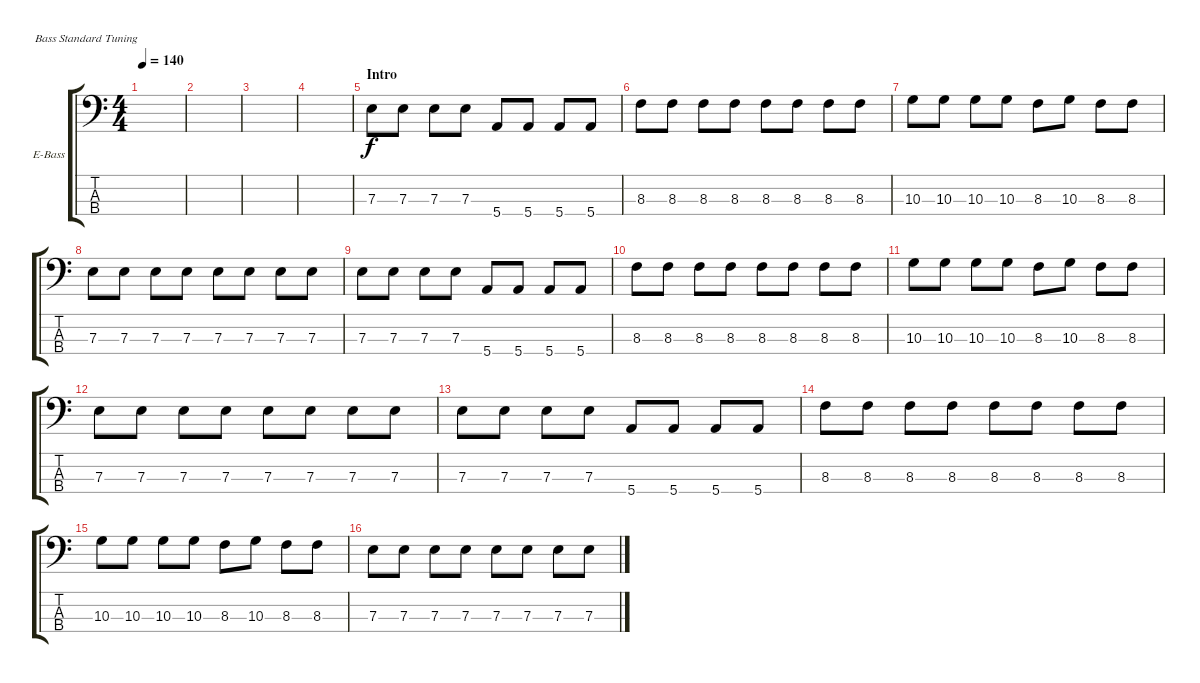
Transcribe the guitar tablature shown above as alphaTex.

\bracketExtendMode groupsimilarinstruments
\firstSystemTrackNameOrientation horizontal
\otherSystemsTrackNameOrientation horizontal
\track ("Spor 3" "E-Bass") {instrument electricbasspick}
\staff {score tabs}
\tuning (G2 D2 A1 E1)
\ts (4 4)
\tempo 140
\clef f4
\ks c
|
|
|
|
\section ("" "Intro")
7.3.8 7.3.8 7.3.8 7.3.8 5.4.8 5.4.8 5.4.8 5.4.8 |
8.3.8 8.3.8 8.3.8 8.3.8 8.3.8 8.3.8 8.3.8 8.3.8 |
10.3.8 10.3.8 10.3.8 10.3.8 8.3.8 10.3.8 8.3.8 8.3.8 |
7.3.8 7.3.8 7.3.8 7.3.8 7.3.8 7.3.8 7.3.8 7.3.8 |
7.3.8 7.3.8 7.3.8 7.3.8 5.4.8 5.4.8 5.4.8 5.4.8 |
8.3.8 8.3.8 8.3.8 8.3.8 8.3.8 8.3.8 8.3.8 8.3.8 |
10.3.8 10.3.8 10.3.8 10.3.8 8.3.8 10.3.8 8.3.8 8.3.8 |
7.3.8 7.3.8 7.3.8 7.3.8 7.3.8 7.3.8 7.3.8 7.3.8 |
7.3.8 7.3.8 7.3.8 7.3.8 5.4.8 5.4.8 5.4.8 5.4.8 |
8.3.8 8.3.8 8.3.8 8.3.8 8.3.8 8.3.8 8.3.8 8.3.8 |
10.3.8 10.3.8 10.3.8 10.3.8 8.3.8 10.3.8 8.3.8 8.3.8 |
7.3.8 7.3.8 7.3.8 7.3.8 7.3.8 7.3.8 7.3.8 7.3.8
